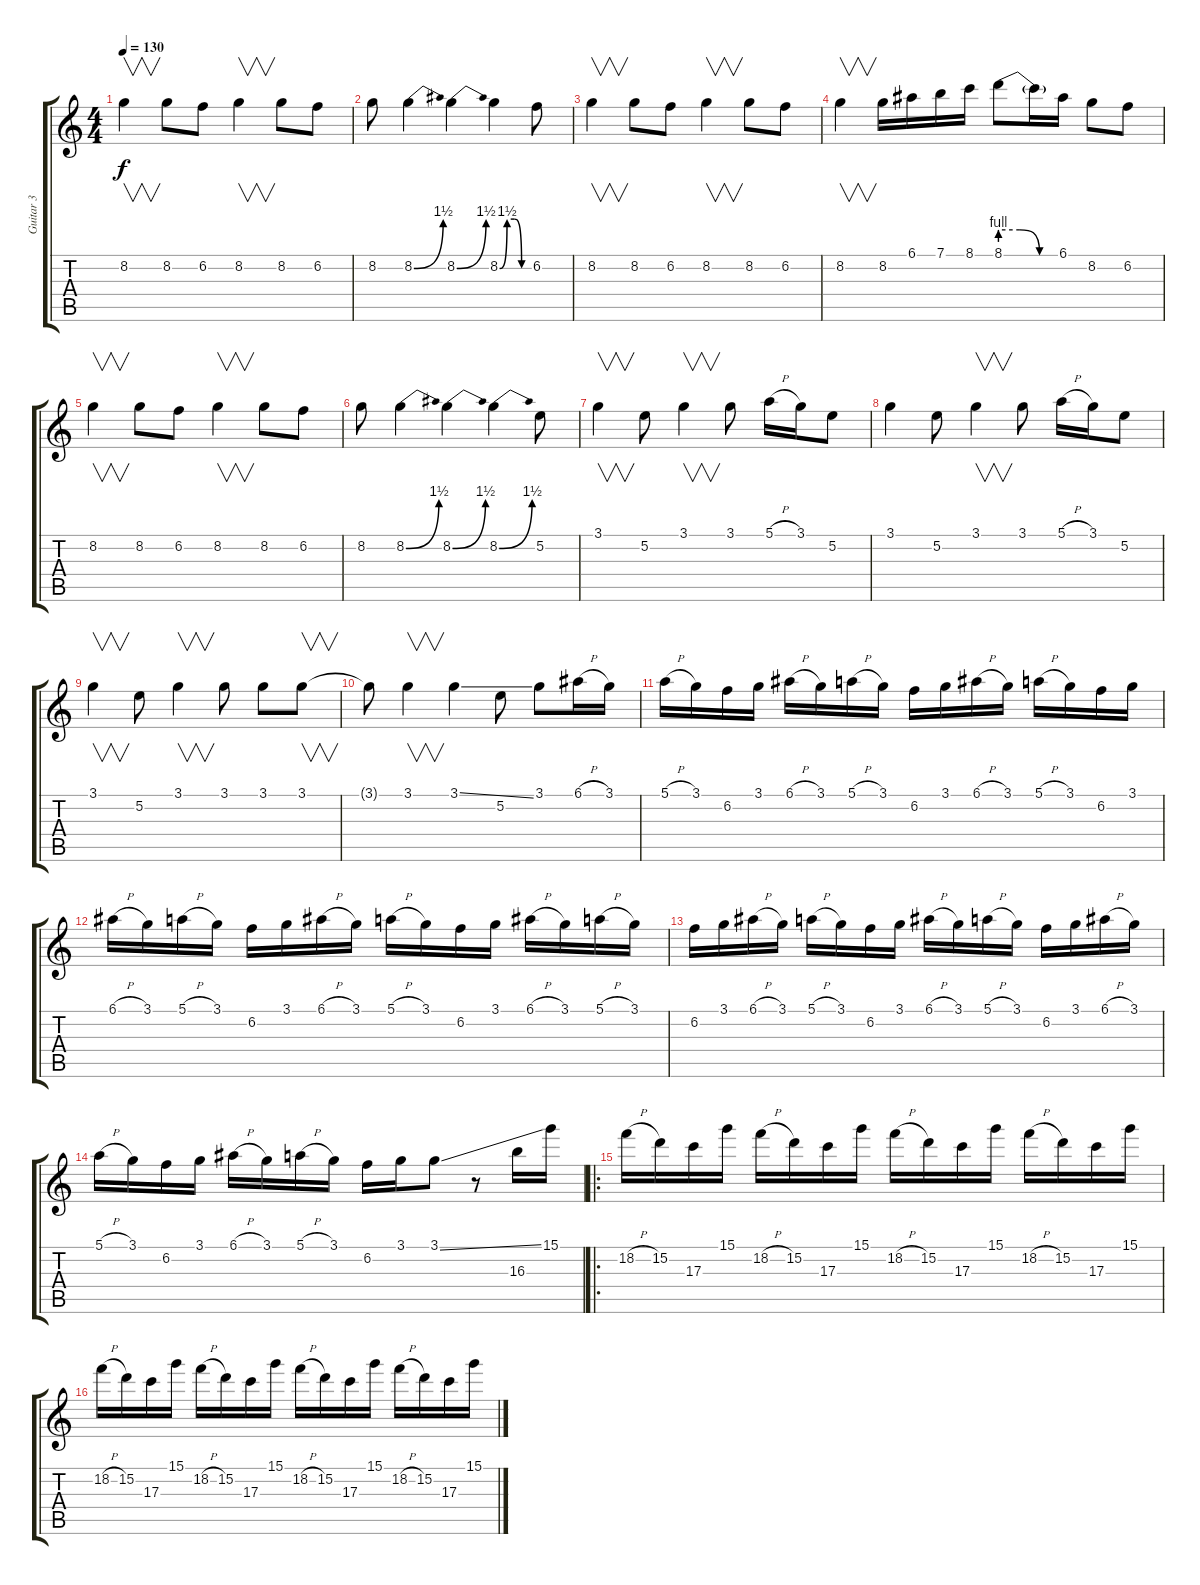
\track ("Guitar 3" "Guitar 3") {instrument distortionguitar}
\staff {score tabs}
\tuning (E4 B3 G3 D3 A2 E2) {hide}
\ts (4 4)
\tempo 130
\clef g2
\ks c
8.2.4{v dy f} 8.2.8 6.2.8 8.2.4{v} 8.2.8 6.2.8 |
8.2.8 8.2{be (bend 0 0 60 6)}.4 8.2{be (bend 0 0 60 6)}.4 8.2{be (custom 0 0 15 6 30 6 45 0 60 0)}.4 6.2.8 |
8.2.4{v} 8.2.8 6.2.8 8.2.4{v} 8.2.8 6.2.8 |
8.2.4{v} 8.2.16 6.1.16 7.1.16 8.1.16 8.1{be (custom 0 4 20 4 40 0 60 0)}.8 8.1{t}.16 6.1.16 8.2.8 6.2.8 |
8.2.4{v} 8.2.8 6.2.8 8.2.4{v} 8.2.8 6.2.8 |
8.2.8 8.2{be (bend 0 0 60 6)}.4 8.2{be (bend 0 0 60 6)}.4 8.2{be (bend 0 0 60 6)}.4 5.2.8 |
3.1.4{v} 5.2.8 3.1.4{v} 3.1.8 5.1{h}.16 3.1.16 5.2.8 |
3.1.4 5.2.8 3.1.4{v} 3.1.8 5.1{h}.16 3.1.16 5.2.8 |
3.1.4{v} 5.2.8 3.1.4{v} 3.1.8 3.1.8 3.1.8{v} |
3.1{t}.8 3.1.4{v} 3.1{ss}.4 5.2.8 3.1.8 6.1{h}.16 3.1.16 |
5.1{h}.16 3.1.16 6.2.16 3.1.16 6.1{h}.16 3.1.16 5.1{h}.16 3.1.16 6.2.16 3.1.16 6.1{h}.16 3.1.16 5.1{h}.16 3.1.16 6.2.16 3.1.16 |
6.1{h}.16 3.1.16 5.1{h}.16 3.1.16 6.2.16 3.1.16 6.1{h}.16 3.1.16 5.1{h}.16 3.1.16 6.2.16 3.1.16 6.1{h}.16 3.1.16 5.1{h}.16 3.1.16 |
6.2.16 3.1.16 6.1{h}.16 3.1.16 5.1{h}.16 3.1.16 6.2.16 3.1.16 6.1{h}.16 3.1.16 5.1{h}.16 3.1.16 6.2.16 3.1.16 6.1{h}.16 3.1.16 |
5.1{h}.16 3.1.16 6.2.16 3.1.16 6.1{h}.16 3.1.16 5.1{h}.16 3.1.16 6.2.16 3.1.16 3.1{ss}.8 r.8 16.3.16 15.1.16 |
\ro
18.2{h}.16 15.2.16 17.3.16 15.1.16 18.2{h}.16 15.2.16 17.3.16 15.1.16 18.2{h}.16 15.2.16 17.3.16 15.1.16 18.2{h}.16 15.2.16 17.3.16 15.1.16 |
18.2{h}.16 15.2.16 17.3.16 15.1.16 18.2{h}.16 15.2.16 17.3.16 15.1.16 18.2{h}.16 15.2.16 17.3.16 15.1.16 18.2{h}.16 15.2.16 17.3.16 15.1.16
